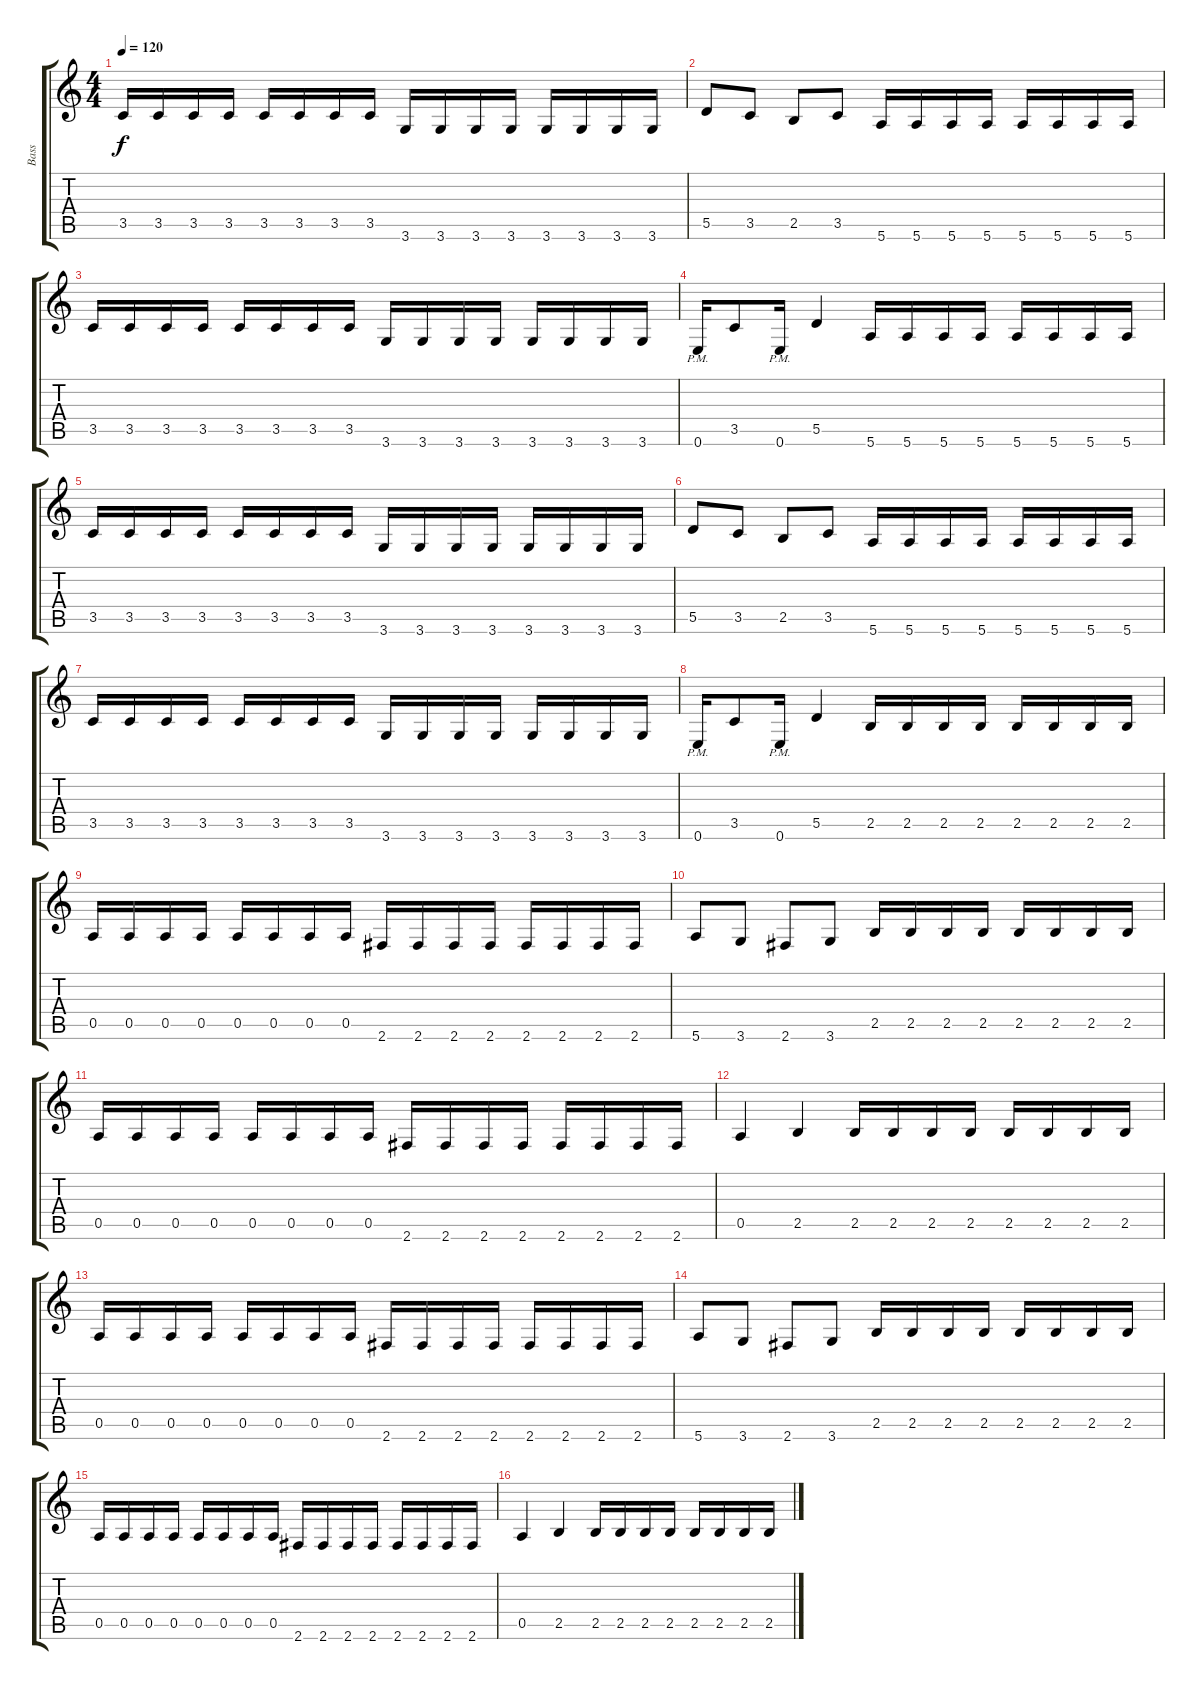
\track ("Bass" "Bass") {instrument electricbassfinger}
\staff {score tabs}
\tuning (E4 B3 G3 D3 A2 E2) {hide}
\ts (4 4)
\tempo 120
\clef g2
\ks c
3.5.16{dy f} 3.5.16 3.5.16 3.5.16 3.5.16 3.5.16 3.5.16 3.5.16 3.6.16 3.6.16 3.6.16 3.6.16 3.6.16 3.6.16 3.6.16 3.6.16 |
5.5.8 3.5.8 2.5.8 3.5.8 5.6.16 5.6.16 5.6.16 5.6.16 5.6.16 5.6.16 5.6.16 5.6.16 |
3.5.16 3.5.16 3.5.16 3.5.16 3.5.16 3.5.16 3.5.16 3.5.16 3.6.16 3.6.16 3.6.16 3.6.16 3.6.16 3.6.16 3.6.16 3.6.16 |
0.6{pm}.16 3.5.8 0.6{pm}.16 5.5.4 5.6.16 5.6.16 5.6.16 5.6.16 5.6.16 5.6.16 5.6.16 5.6.16 |
3.5.16 3.5.16 3.5.16 3.5.16 3.5.16 3.5.16 3.5.16 3.5.16 3.6.16 3.6.16 3.6.16 3.6.16 3.6.16 3.6.16 3.6.16 3.6.16 |
5.5.8 3.5.8 2.5.8 3.5.8 5.6.16 5.6.16 5.6.16 5.6.16 5.6.16 5.6.16 5.6.16 5.6.16 |
3.5.16 3.5.16 3.5.16 3.5.16 3.5.16 3.5.16 3.5.16 3.5.16 3.6.16 3.6.16 3.6.16 3.6.16 3.6.16 3.6.16 3.6.16 3.6.16 |
0.6{pm}.16 3.5.8 0.6{pm}.16 5.5.4 2.5.16 2.5.16 2.5.16 2.5.16 2.5.16 2.5.16 2.5.16 2.5.16 |
0.5.16 0.5.16 0.5.16 0.5.16 0.5.16 0.5.16 0.5.16 0.5.16 2.6.16 2.6.16 2.6.16 2.6.16 2.6.16 2.6.16 2.6.16 2.6.16 |
5.6.8 3.6.8 2.6.8 3.6.8 2.5.16 2.5.16 2.5.16 2.5.16 2.5.16 2.5.16 2.5.16 2.5.16 |
0.5.16 0.5.16 0.5.16 0.5.16 0.5.16 0.5.16 0.5.16 0.5.16 2.6.16 2.6.16 2.6.16 2.6.16 2.6.16 2.6.16 2.6.16 2.6.16 |
0.5.4 2.5.4 2.5.16 2.5.16 2.5.16 2.5.16 2.5.16 2.5.16 2.5.16 2.5.16 |
0.5.16 0.5.16 0.5.16 0.5.16 0.5.16 0.5.16 0.5.16 0.5.16 2.6.16 2.6.16 2.6.16 2.6.16 2.6.16 2.6.16 2.6.16 2.6.16 |
5.6.8 3.6.8 2.6.8 3.6.8 2.5.16 2.5.16 2.5.16 2.5.16 2.5.16 2.5.16 2.5.16 2.5.16 |
0.5.16 0.5.16 0.5.16 0.5.16 0.5.16 0.5.16 0.5.16 0.5.16 2.6.16 2.6.16 2.6.16 2.6.16 2.6.16 2.6.16 2.6.16 2.6.16 |
0.5.4 2.5.4 2.5.16 2.5.16 2.5.16 2.5.16 2.5.16 2.5.16 2.5.16 2.5.16
